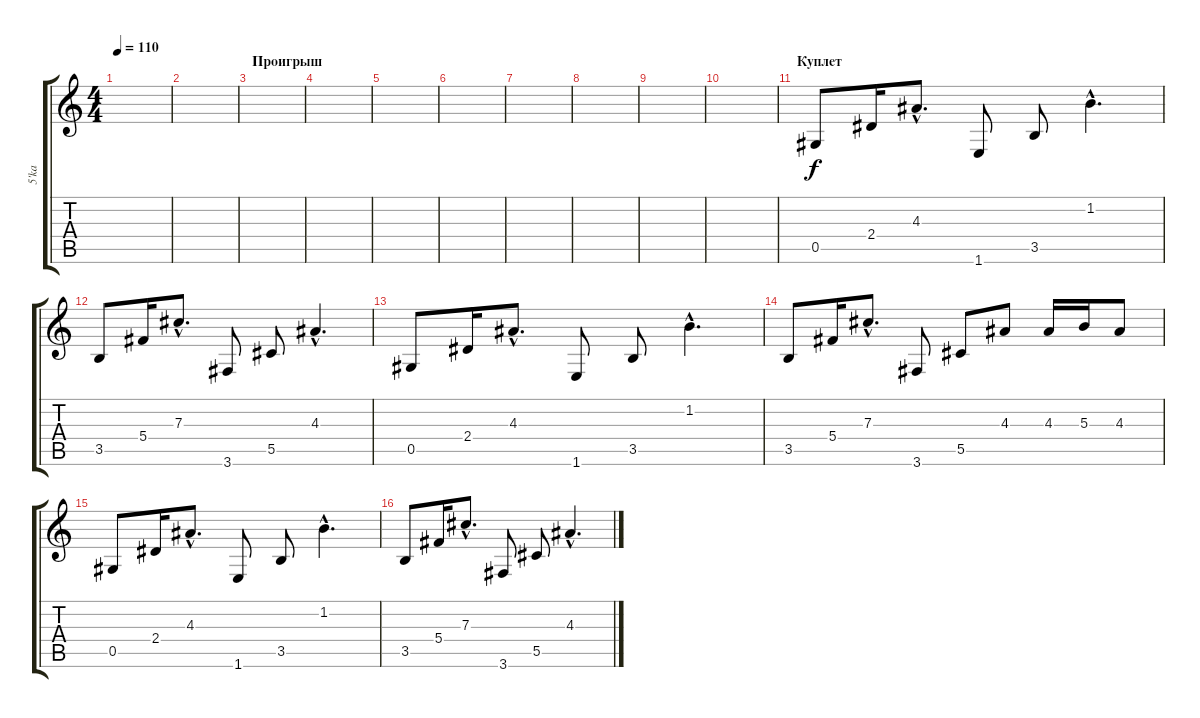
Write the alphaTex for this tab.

\track ("5'ka" "5'ka") {instrument electricguitarclean}
\staff {score tabs}
\tuning (Eb4 Bb3 Gb3 Db3 Ab2 Eb2) {hide}
\ts (4 4)
\tempo 110
\clef g2
\ks c
|
|
\section ("" "Проигрыш")
|
|
|
|
|
|
|
|
\section ("" "Куплет")
0.5.8 2.4.16 4.3{hac}.8{d} 1.6.8 3.5.8 1.2{hac}.4{d} |
3.5.8 5.4.16 7.3{hac}.8{d} 3.6.8 5.5.8 4.3{hac}.4{d} |
0.5.8 2.4.16 4.3{hac}.8{d} 1.6.8 3.5.8 1.2{hac}.4{d} |
3.5.8 5.4.16 7.3{hac}.8{d} 3.6.8 5.5.8 4.3.8 4.3.16 5.3.16 4.3.8 |
0.5.8 2.4.16 4.3{hac}.8{d} 1.6.8 3.5.8 1.2{hac}.4{d} |
3.5.8 5.4.16 7.3{hac}.8{d} 3.6.8 5.5.8 4.3{hac}.4{d}
